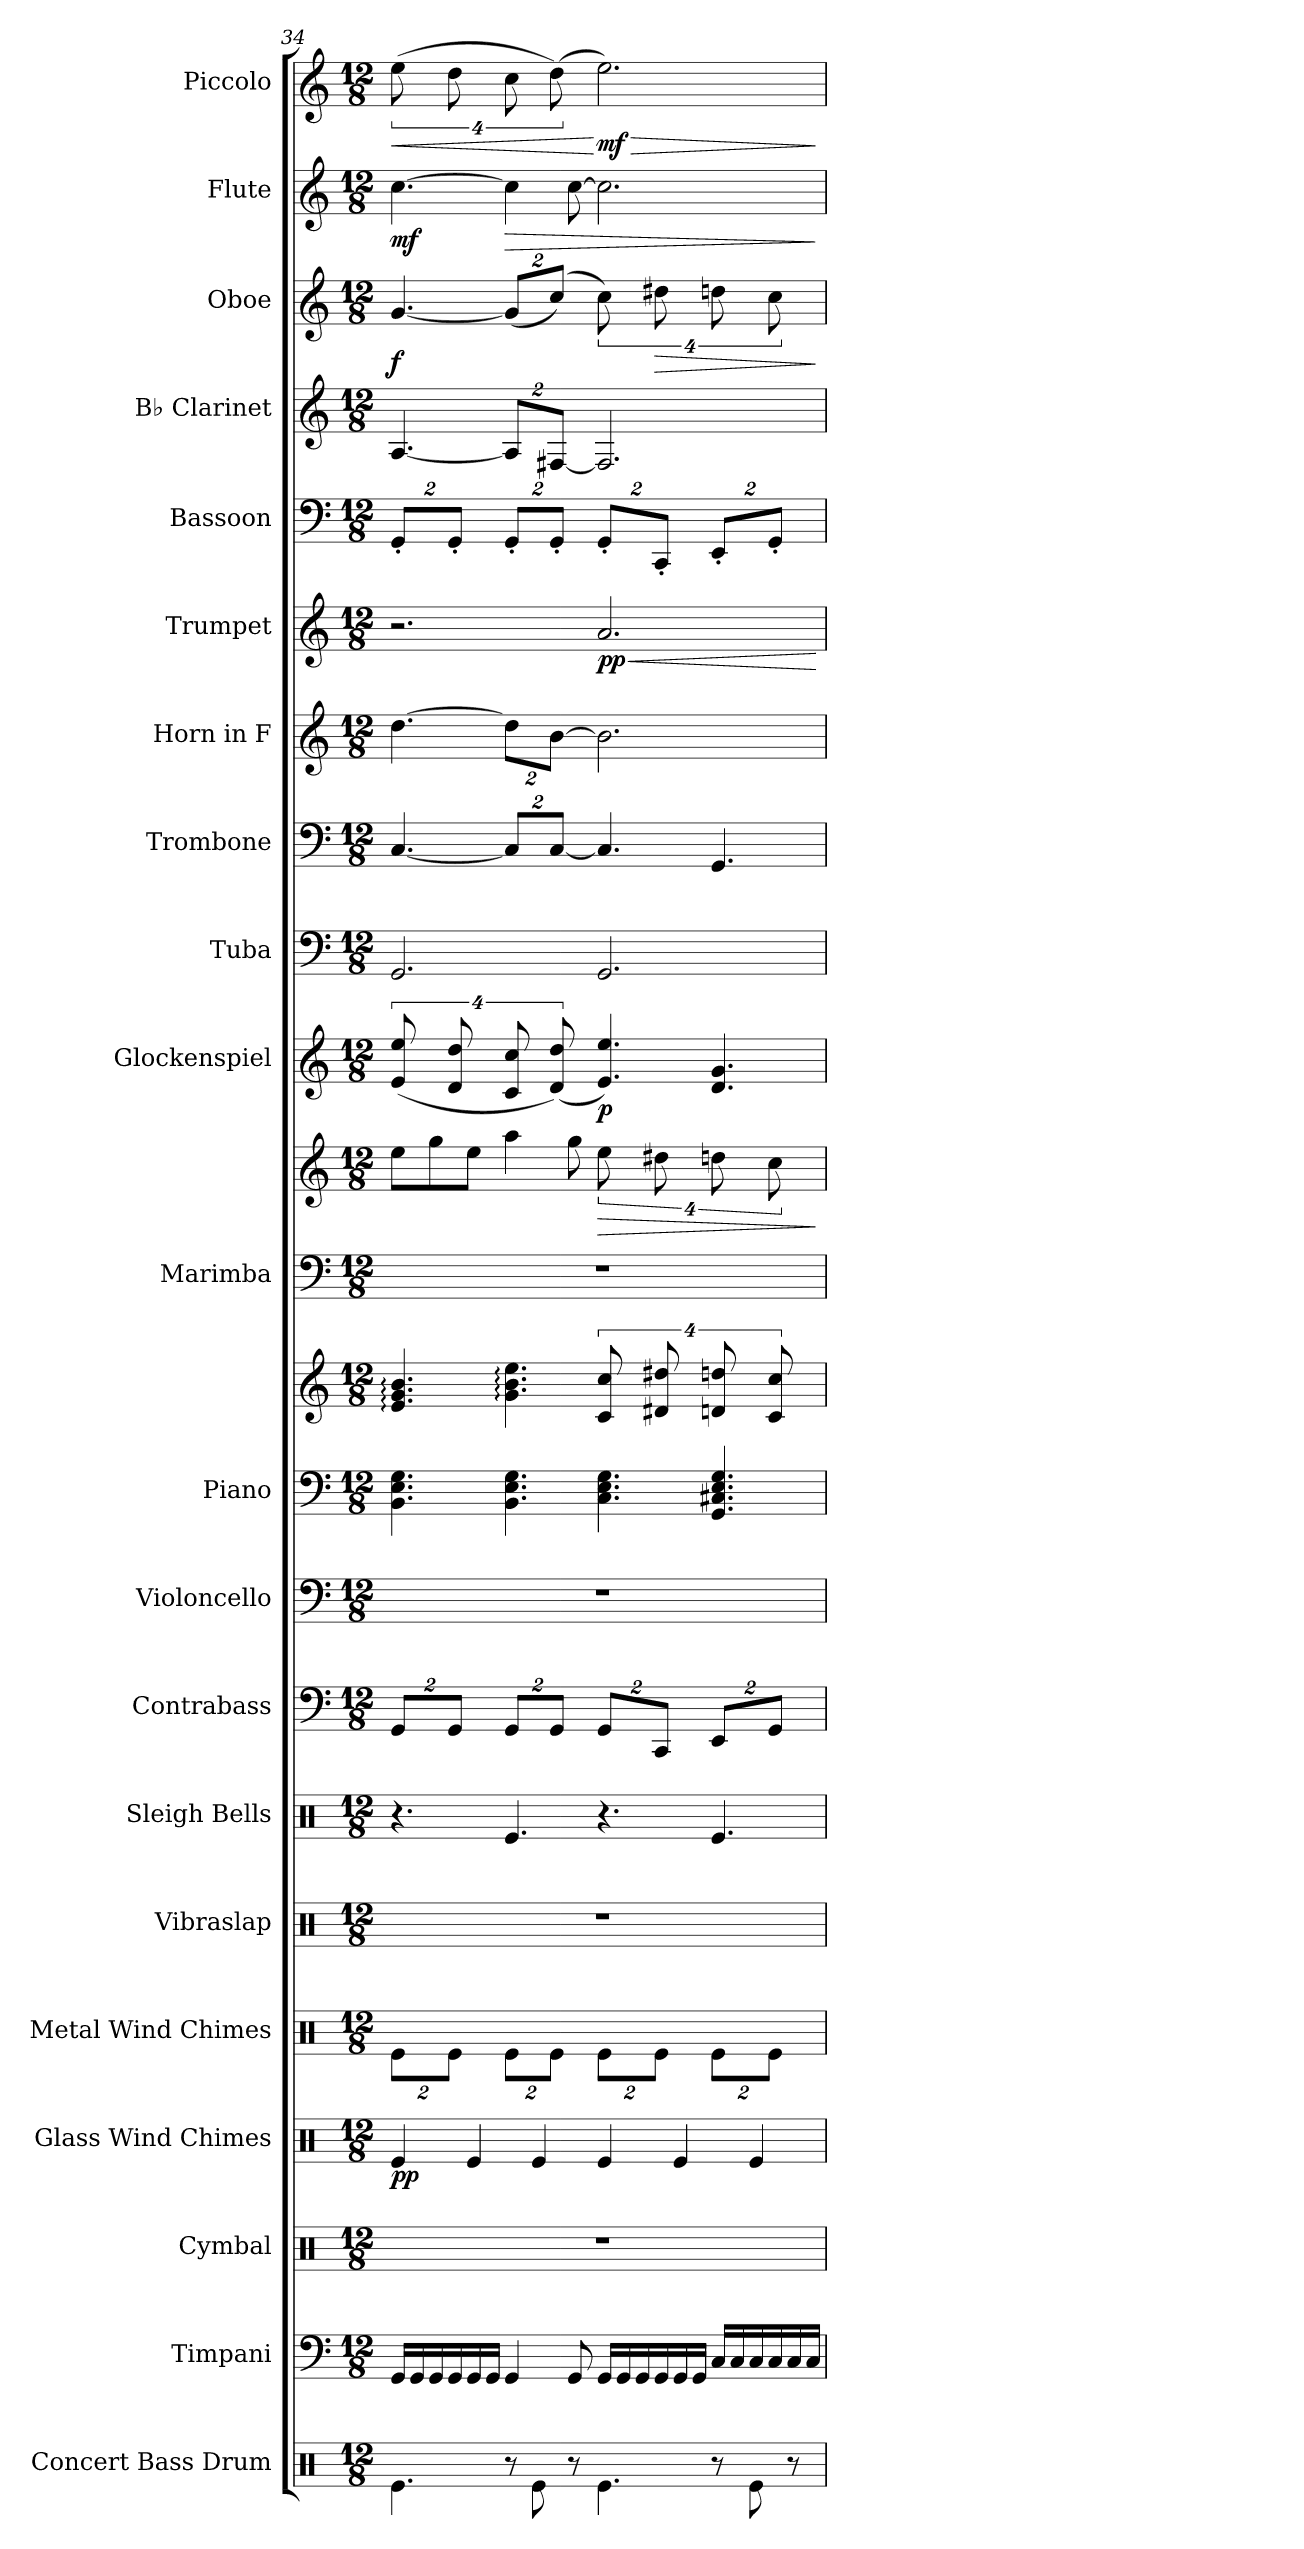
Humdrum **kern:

**kern	**kern	**kern	**kern	**dynam	**kern	**kern	**kern	**kern	**kern	**kern	**kern	**kern	**kern	**dynam	**kern	**dynam	**kern	**kern	**kern	**kern	**dynam	**kern	**kern	**kern	**dynam	**kern	**dynam	**kern	**dynam
*part21	*part20	*part19	*part18	*part18	*part17	*part16	*part15	*part14	*part13	*part12	*part12	*part11	*part11	*part11	*part10	*part10	*part9	*part8	*part7	*part6	*part6	*part5	*part4	*part3	*part3	*part2	*part2	*part1	*part1
*staff23	*staff22	*staff21	*staff20	*staff20	*staff19	*staff18	*staff17	*staff16	*staff15	*staff14	*staff13	*staff12	*staff11	*staff11/12	*staff10	*staff10	*staff9	*staff8	*staff7	*staff6	*staff6	*staff5	*staff4	*staff3	*staff3	*staff2	*staff2	*staff1	*staff1
*I"Concert Bass Drum	*I"Timpani	*I"Cymbal	*I"Glass Wind Chimes	*	*I"Metal Wind Chimes	*I"Vibraslap	*I"Sleigh Bells	*I"Contrabass	*I"Violoncello	*I"Piano	*	*I"Marimba	*	*	*I"Glockenspiel	*	*I"Tuba	*I"Trombone	*I"Horn in F	*I"Trumpet	*	*I"Bassoon	*I"B♭ Clarinet	*I"Oboe	*	*I"Flute	*	*I"Piccolo	*
*I'Con. BD	*I'Timp.	*I'Cym.	*I'Gl. Wn Ch.	*	*I'Met. Wn Ch.	*I'Vibslp.	*I'Sle. Be.	*I'Cb.	*I'Vc.	*I'Pno.	*	*I'Mrm.	*	*	*I'Glock.	*	*I'Tba.	*I'Tbn.	*	*I'Tpt.	*	*I'Bsn.	*I'B♭ Cl.	*I'Ob.	*	*I'Fl.	*	*I'Picc.	*
*clefX	*clefF4	*clefX	*clefX	*	*clefX	*clefX	*clefX	*clefF4	*clefF4	*clefF4	*clefG2	*clefF4	*clefG2	*	*clefG2	*	*clefF4	*clefF4	*clefG2	*clefG2	*	*clefF4	*clefG2	*clefG2	*	*clefG2	*	*clefG2	*
*	*	*	*	*	*	*	*	*ITrd7c12	*	*	*	*	*	*	*ITrd-14c-24	*	*	*	*ITrd4c7	*ITrd1c2	*	*	*ITrd1c2	*	*	*	*	*ITrd-7c-12	*
*k[]	*k[]	*k[]	*k[]	*	*k[]	*k[]	*k[]	*k[]	*k[]	*k[]	*k[]	*k[]	*k[]	*	*k[]	*	*k[]	*k[]	*k[b-]	*k[b-e-]	*	*k[]	*k[b-e-]	*k[]	*	*k[]	*	*k[]	*
*M12/8	*M12/8	*M12/8	*M12/8	*	*M12/8	*M12/8	*M12/8	*M12/8	*M12/8	*M12/8	*M12/8	*M12/8	*M12/8	*	*M12/8	*	*M12/8	*M12/8	*M12/8	*M12/8	*	*M12/8	*M12/8	*M12/8	*	*M12/8	*	*M12/8	*
*	*	*	*	*	*Xbrackettup	*	*	*Xbrackettup	*	*	*	*	*	*	*	*	*	*	*	*	*	*Xbrackettup	*	*	*	*	*	*	*
=34	=34	=34	=34	=34	=34	=34	=34	=34	=34	=34	=34	=34	=34	=34	=34	=34	=34	=34	=34	=34	=34	=34	=34	=34	=34	=34	=34	=34	=34
!	!	!	!	!LO:DY:b	!	!	!	!	!	!	!	!	!	!	!	!	!	!	!	!	!	!	!	!	!LO:DY:b	!	!LO:DY:b	!	!LO:HP:b
4.Re\	16GG/LL	1.r	4Re/	pp	16%3Re\L	1.r	4.r	16%3GGG/L	1.r	4.BB\ 4.E\ 4.G\	4.e/: 4.g/: 4.b/:	1.r	8ee\L	.	(<16%3eee/ 16%3eeee/	.	2.GG/	[4.C/	[4.g\	2.r	.	16%3GG'/L	[4.G/	[4.g/	f	[4.cc\	mf	(>16%3eee\	<
.	16GG/	.	.	.	.	.	.	.	.	.	.	.	.	.	.	.	.	.	.	.	.	.	.	.	.	.	.	.	.
.	16GG/	.	.	.	.	.	.	.	.	.	.	.	8gg\	.	.	.	.	.	.	.	.	.	.	.	.	.	.	.	.
.	16GG/	.	.	.	16%3Re\J	.	.	16%3GGG/J	.	.	.	.	.	.	16%3ddd/ 16%3dddd/	.	.	.	.	.	.	16%3GG'/J	.	.	.	.	.	16%3ddd\	.
.	16GG/	.	4Re/	.	.	.	.	.	.	.	.	.	8ee\J	.	.	.	.	.	.	.	.	.	.	.	.	.	.	.	.
.	16GG/JJ	.	.	.	.	.	.	.	.	.	.	.	.	.	.	.	.	.	.	.	.	.	.	.	.	.	.	.	.
*	*	*	*	*	*	*	*	*	*	*	*	*	*	*	*	*	*	*Xbrackettup	*Xbrackettup	*	*	*	*Xbrackettup	*Xbrackettup	*	*	*	*	*
!	!	!	!	!	!	!	!	!	!	!	!	!	!	!	!	!	!	!	!	!	!	!	!	!	!	!	!LO:HP:b	!	!
8r	4GG/	.	.	.	16%3Re\L	.	4.Re/	16%3GGG/L	.	4.BB\ 4.E\ 4.G\	4.g\: 4.b\: 4.ee\:	.	4aa\	.	16%3ccc/ 16%3cccc/	.	.	16%3C/L]	16%3g\L]	.	.	16%3GG'/L	16%3G/L]	(<16%3g/L]	.	4cc\]	>	16%3ccc\	.
8Re\	.	.	4Re/	.	.	.	.	.	.	.	.	.	.	.	.	.	.	.	.	.	.	.	.	.	.	.	.	.	.
.	.	.	.	.	16%3Re\J	.	.	16%3GGG/J	.	.	.	.	.	.	(<16%3ddd/ 16%3dddd/)	.	.	[16%3C/J	[16%3e\J	.	.	16%3GG'/J	[16%3En/J	(>16%3cc/J)	.	.	.	(>16%3ddd\)	.
8r	8GG/	.	.	.	.	.	.	.	.	.	.	.	8gg\	.	.	.	.	.	.	.	.	.	.	.	.	[8cc\	.	.	.
!	!	!	!	!	!	!	!	!	!	!	!	!	!	!LO:HP:b	!	!	!	!	!	!	!LO:HP:b	!	!	!	!	!	!	!	!
*	*	*	*	*	*	*	*	*	*	*	*	*	*	*	*	*	*	*	*	*	*	*	*	*brackettup	*	*	*	*	*
!	!	!	!	!	!	!	!	!	!	!	!	!	!	!	!	!LO:DY:b	!	!	!	!	!LO:DY:n=1:b	!	!	!	!	!	!	!	!LO:HP:n=1:b
!	!	!	!	!	!	!	!	!	!	!	!	!	!	!	!	!	!	!	!	!	!	!	!	!	!	!	!	!	!LO:DY:n=1:b
4.Re\	16GG/LL	.	4Re/	.	16%3Re\L	.	4.r	16%3GGG/L	.	4.C\ 4.E\ 4.G\	16%3c/ 16%3cc/	.	16%3ee\	>	4.eee/ 4.eeee/)	p	2.GG/	4.C/]	2.e\]	2.g/	< pp	16%3GG'/L	2.E/]	16%3cc\)	.	2.cc\]	.	2.eee\)	[ > mf
.	16GG/	.	.	.	.	.	.	.	.	.	.	.	.	.	.	.	.	.	.	.	.	.	.	.	.	.	.	.	.
.	16GG/	.	.	.	.	.	.	.	.	.	.	.	.	.	.	.	.	.	.	.	.	.	.	.	.	.	.	.	.
!	!	!	!	!	!	!	!	!	!	!	!	!	!	!	!	!	!	!	!	!	!	!	!	!	!LO:HP:b	!	!	!	!
.	16GG/	.	.	.	16%3Re\J	.	.	16%3CCC/J	.	.	16%3d#X/ 16%3dd#X/	.	16%3dd#X\	.	.	.	.	.	.	.	.	16%3CC'/J	.	16%3dd#X\	>	.	.	.	.
.	16GG/	.	4Re/	.	.	.	.	.	.	.	.	.	.	.	.	.	.	.	.	.	.	.	.	.	.	.	.	.	.
.	16GG/JJ	.	.	.	.	.	.	.	.	.	.	.	.	.	.	.	.	.	.	.	.	.	.	.	.	.	.	.	.
8r	16C/LL	.	.	.	16%3Re\L	.	4.Re/	16%3EEE/L	.	4.GG/ 4.C#X/ 4.E/ 4.G/	16%3dn/ 16%3ddn/	.	16%3ddn\	.	4.ddd/ 4.ggg/	.	.	4.GG/	.	.	.	16%3EE'/L	.	16%3ddn\	.	.	.	.	.
.	16C/	.	.	.	.	.	.	.	.	.	.	.	.	.	.	.	.	.	.	.	.	.	.	.	.	.	.	.	.
8Re\	16C/	.	4Re/	.	.	.	.	.	.	.	.	.	.	.	.	.	.	.	.	.	.	.	.	.	.	.	.	.	.
.	16C/	.	.	.	16%3Re\J	.	.	16%3GGG/J	.	.	16%3c/ 16%3cc/	.	16%3cc\	.	.	.	.	.	.	.	.	16%3GG'/J	.	16%3cc\	.	.	.	.	.
8r	16C/	.	.	.	.	.	.	.	.	.	.	.	.	.	.	.	.	.	.	.	.	.	.	.	.	.	.	.	.
.	16C/JJ	.	.	.	.	.	.	.	.	.	.	.	.	.	.	.	.	.	.	.	.	.	.	.	.	.	.	.	.
.	.	.	.	.	.	.	.	.	.	.	.	.	.	]	.	.	.	.	.	.	[	.	.	.	]	.	]	.	]
=	=	=	=	=	=	=	=	=	=	=	=	=	=	=	=	=	=	=	=	=	=	=	=	=	=	=	=	=	=
*-	*-	*-	*-	*-	*-	*-	*-	*-	*-	*-	*-	*-	*-	*-	*-	*-	*-	*-	*-	*-	*-	*-	*-	*-	*-	*-	*-	*-	*-
